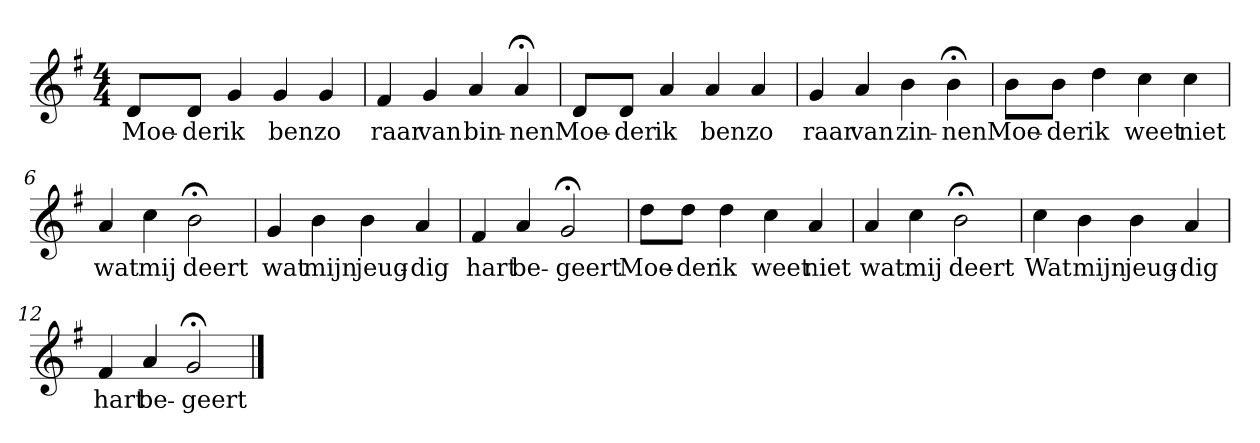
**kern	**text
*part1	*part1
*staff1	*staff1
*k[f#]	*
*G:	*
*M4/4	*
*MM120	*
=1	=1
8dL	Moe-
8dJ	-der
4g	ik
4g	ben
4g	zo
=2	=2
4f#	raar
4g	van
4a	bin-
4a;<	-nen
=3	=3
8dL	Moe-
8dJ	-der
4a	ik
4a	ben
4a	zo
=4	=4
4g	raar
4a	van
4b	zin-
4b;<	-nen
=5	=5
8bL	Moe-
8bJ	-der
4dd	ik
4cc	weet
4cc	niet
=6	=6
4a	wat
4cc	mij
2b;<	deert
=7	=7
4g	wat
4b	mijn
4b	jeug-
4a	-dig
=8	=8
4f#	hart
4a	be-
2g;<	-geert
=9	=9
8ddL	Moe-
8ddJ	-der
4dd	ik
4cc	weet
4a	niet
=10	=10
4a	wat
4cc	mij
2b;<	deert
=11	=11
4cc	Wat
4b	mijn
4b	jeug-
4a	-dig
=12	=12
4f#	hart
4a	be-
2g;<	-geert
==	==
*-	*-
